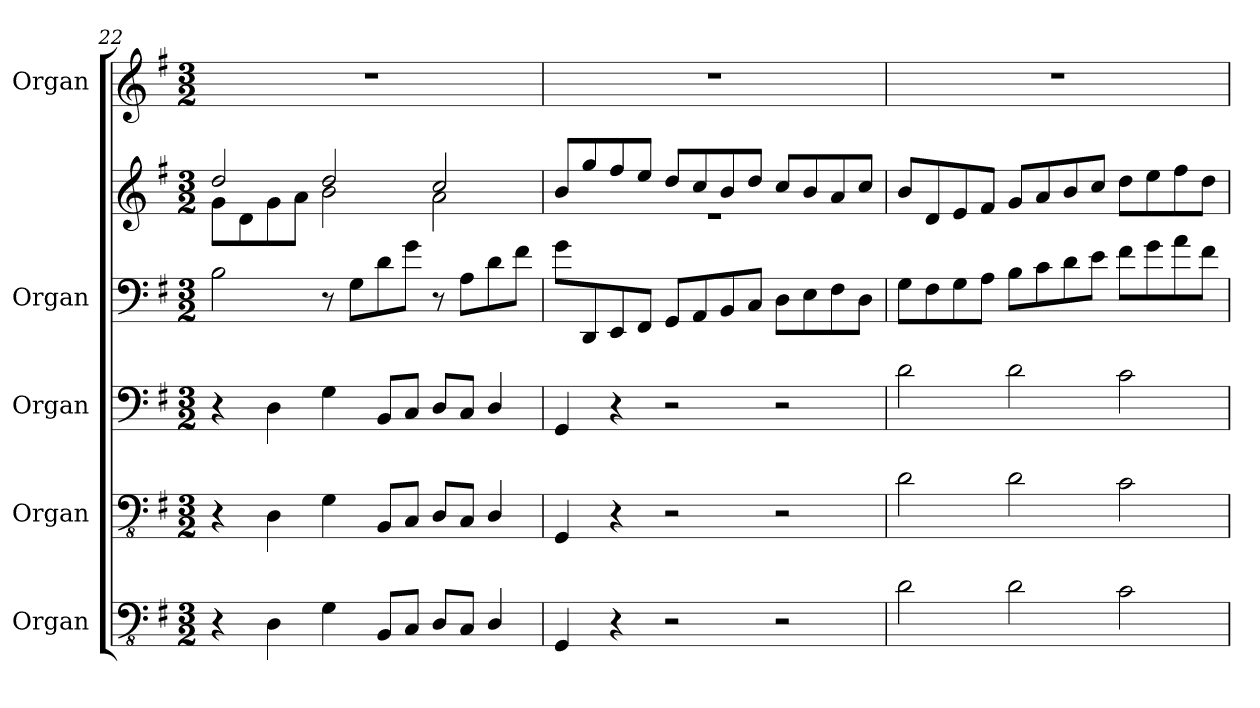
**kern	**kern	**kern	**kern	**kern	**kern
*part5	*part4	*part3	*part2	*part2	*part1
*staff6	*staff5	*staff4	*staff3	*staff2	*staff1
*I"Organ	*I"Organ	*I"Organ	*I"Organ	*	*I"Organ
!!LO:LB:g=z
*clefFv4	*clefFv4	*clefF4	*clefF4	*clefG2	*clefG2
*k[f#]	*k[f#]	*k[f#]	*k[f#]	*k[f#]	*k[f#]
*M3/2	*M3/2	*M3/2	*M3/2	*M3/2	*M3/2
=22	=22	=22	=22	=22	=22
*	*	*	*	*^	*
4r	4r	4r	2B\	2dd/	8g\L	1.r
.	.	.	.	.	8d\	.
4DD\	4DD\	4D\	.	.	8g\	.
.	.	.	.	.	8a\J	.
4GG\	4GG\	4G\	8r	2dd/	2b\	.
.	.	.	8G\L	.	.	.
8BBB/L	8BBB/L	8BB/L	8d\	.	.	.
8CC/J	8CC/J	8C/J	8g\J	.	.	.
8DD/L	8DD/L	8D/L	8r	2cc/	2a\	.
8CC/J	8CC/J	8C/J	8A\L	.	.	.
4DD/	4DD/	4D/	8d\	.	.	.
.	.	.	8f#\J	.	.	.
=23	=23	=23	=23	=23	=23	=23
4GGG/	4GGG/	4GG/	8g\L	8b/L	1.r	1.r
.	.	.	8DD/	8gg/	.	.
4r	4r	4r	8EE/	8ff#/	.	.
.	.	.	8FF#/J	8ee/J	.	.
2r	2r	2r	8GG/L	8dd/L	.	.
.	.	.	8AA/	8cc/	.	.
.	.	.	8BB/	8b/	.	.
.	.	.	8C/J	8dd/J	.	.
2r	2r	2r	8D\L	8cc/L	.	.
.	.	.	8E\	8b/	.	.
.	.	.	8F#\	8a/	.	.
.	.	.	8D\J	8cc/J	.	.
*	*	*	*	*v	*v	*
=24	=24	=24	=24	=24	=24
2D\	2D\	2d\	8G\L	8b/L	1.r
.	.	.	8F#\	8d/	.
.	.	.	8G\	8e/	.
.	.	.	8A\J	8f#/J	.
2D\	2D\	2d\	8B\L	8g/L	.
.	.	.	8c\	8a/	.
.	.	.	8d\	8b/	.
.	.	.	8e\J	8cc/J	.
2C\	2C\	2c\	8f#\L	8dd\L	.
.	.	.	8g\	8ee\	.
.	.	.	8a\	8ff#\	.
.	.	.	8f#\J	8dd\J	.
=	=	=	=	=	=
*-	*-	*-	*-	*-	*-
